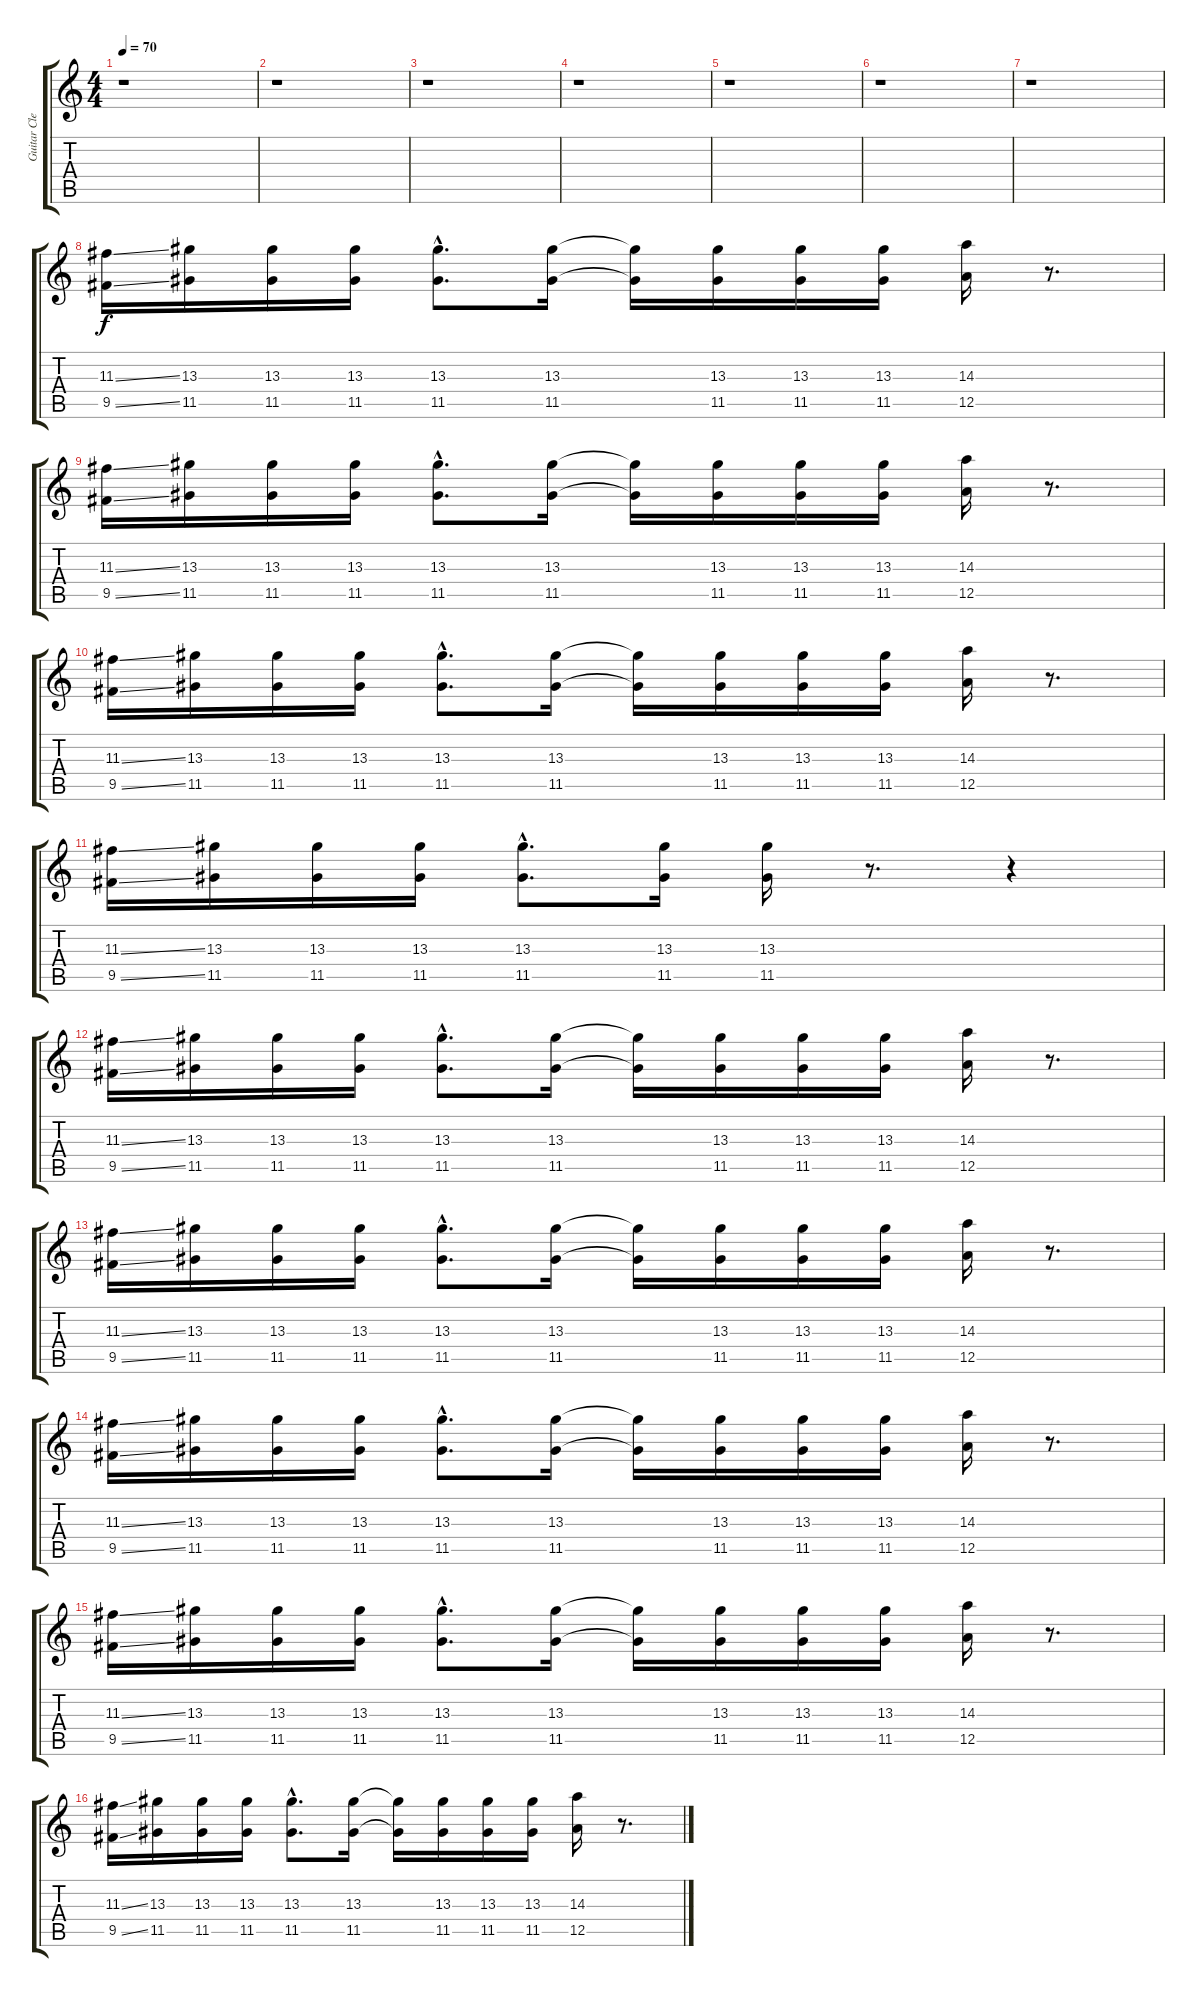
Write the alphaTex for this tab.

\track ("Guitar Clean Tone 2" "Guitar Cle") {instrument acousticguitarnylon}
\staff {score tabs}
\tuning (E4 B3 G3 D3 A2 E2) {hide}
\ts (4 4)
\tempo 70
\clef g2
\ks c
r.1{dy f} |
r.1 |
r.1 |
r.1 |
r.1 |
r.1 |
r.1 |
(11.3{ss} 9.5{ss}).16 (13.3 11.5).16 (13.3 11.5).16 (13.3 11.5).16 (13.3{hac} 11.5{hac}).8{d} (13.3 11.5).16 (13.3{t} 11.5{t}).16 (13.3 11.5).16 (13.3 11.5).16 (13.3 11.5).16 (14.3 12.5).16 r.8{d} |
(11.3{ss} 9.5{ss}).16 (13.3 11.5).16 (13.3 11.5).16 (13.3 11.5).16 (13.3{hac} 11.5{hac}).8{d} (13.3 11.5).16 (13.3{t} 11.5{t}).16 (13.3 11.5).16 (13.3 11.5).16 (13.3 11.5).16 (14.3 12.5).16 r.8{d} |
(11.3{ss} 9.5{ss}).16 (13.3 11.5).16 (13.3 11.5).16 (13.3 11.5).16 (13.3{hac} 11.5{hac}).8{d} (13.3 11.5).16 (13.3{t} 11.5{t}).16 (13.3 11.5).16 (13.3 11.5).16 (13.3 11.5).16 (14.3 12.5).16 r.8{d} |
(11.3{ss} 9.5{ss}).16 (13.3 11.5).16 (13.3 11.5).16 (13.3 11.5).16 (13.3{hac} 11.5{hac}).8{d} (13.3 11.5).16 (13.3 11.5).16 r.8{d} r.4 |
(11.3{ss} 9.5{ss}).16 (13.3 11.5).16 (13.3 11.5).16 (13.3 11.5).16 (13.3{hac} 11.5{hac}).8{d} (13.3 11.5).16 (13.3{t} 11.5{t}).16 (13.3 11.5).16 (13.3 11.5).16 (13.3 11.5).16 (14.3 12.5).16 r.8{d} |
(11.3{ss} 9.5{ss}).16 (13.3 11.5).16 (13.3 11.5).16 (13.3 11.5).16 (13.3{hac} 11.5{hac}).8{d} (13.3 11.5).16 (13.3{t} 11.5{t}).16 (13.3 11.5).16 (13.3 11.5).16 (13.3 11.5).16 (14.3 12.5).16 r.8{d} |
(11.3{ss} 9.5{ss}).16 (13.3 11.5).16 (13.3 11.5).16 (13.3 11.5).16 (13.3{hac} 11.5{hac}).8{d} (13.3 11.5).16 (13.3{t} 11.5{t}).16 (13.3 11.5).16 (13.3 11.5).16 (13.3 11.5).16 (14.3 12.5).16 r.8{d} |
(11.3{ss} 9.5{ss}).16 (13.3 11.5).16 (13.3 11.5).16 (13.3 11.5).16 (13.3{hac} 11.5{hac}).8{d} (13.3 11.5).16 (13.3{t} 11.5{t}).16 (13.3 11.5).16 (13.3 11.5).16 (13.3 11.5).16 (14.3 12.5).16 r.8{d} |
(11.3{ss} 9.5{ss}).16 (13.3 11.5).16 (13.3 11.5).16 (13.3 11.5).16 (13.3{hac} 11.5{hac}).8{d} (13.3 11.5).16 (13.3{t} 11.5{t}).16 (13.3 11.5).16 (13.3 11.5).16 (13.3 11.5).16 (14.3 12.5).16 r.8{d}
